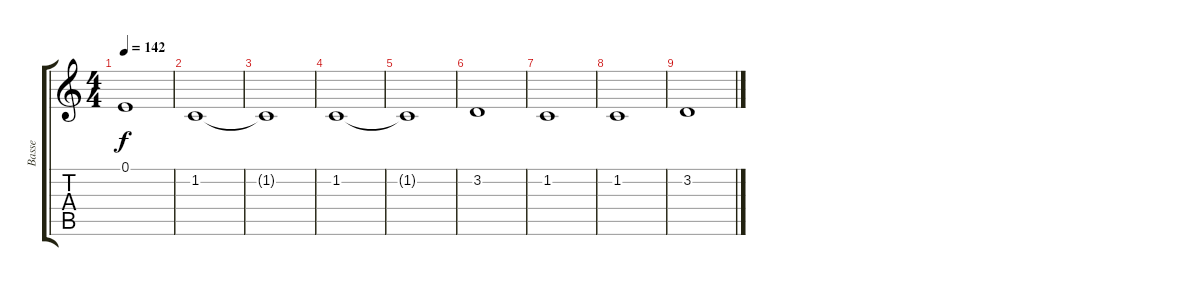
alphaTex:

\track ("Basse" "Basse") {instrument fx7echoes}
\staff {score tabs}
\tuning (E4 B3 G3 D3 A2 E2) {hide}
\ts (4 4)
\tempo 142
\clef g2
\ks c
0.1{t}.1{dy f} |
1.2.1 |
1.2{t}.1 |
1.2.1 |
1.2{t}.1 |
3.2.1 |
1.2.1 |
1.2.1 |
3.2.1
